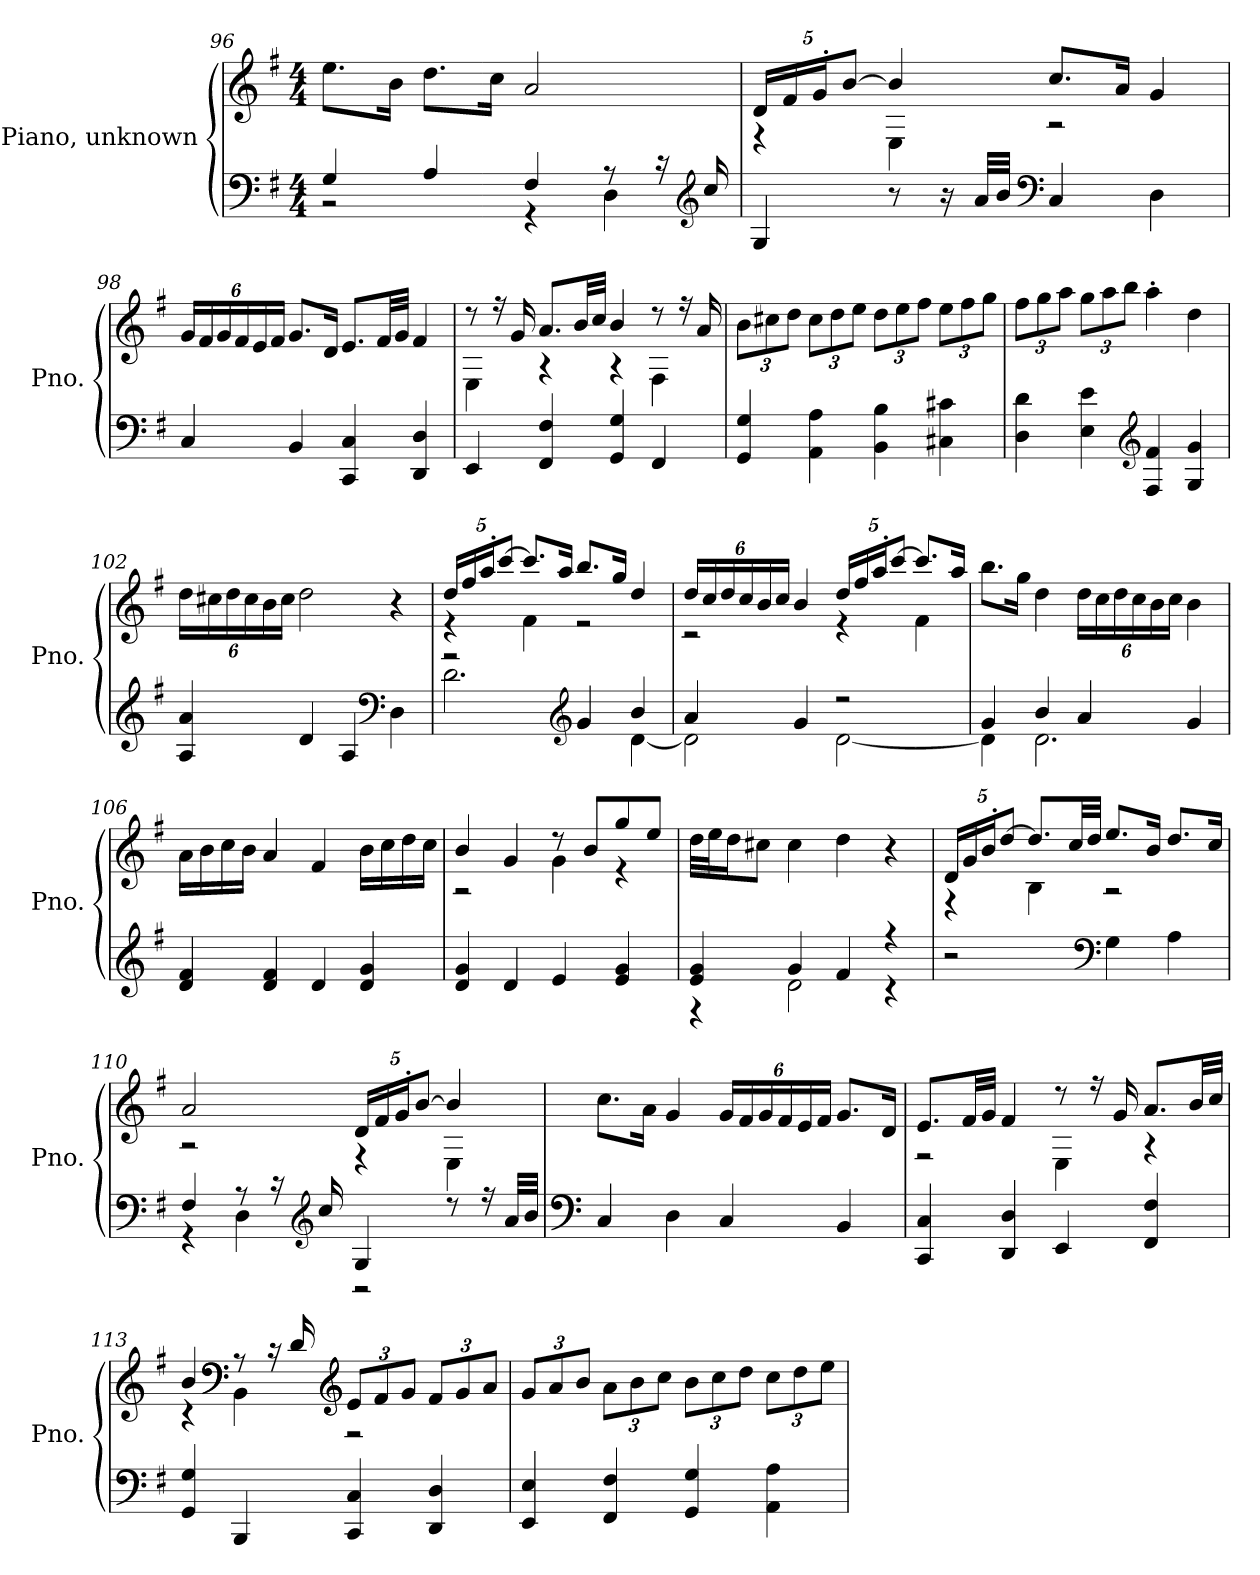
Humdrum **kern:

**kern	**kern
*part1	*part1
*staff2	*staff1
*I"Piano, unknown	*
*I'Pno.	*
!!LO:LB:g=z
*clefF4	*clefG2
*k[f#]	*k[f#]
*M4/4	*M4/4
=96	=96
*^	*
4G/	2r	8.ee\L
.	.	16b\Jk
4A/	.	8.dd\L
.	.	16cc\Jk
4F#/	4r	2a/
8r	4D\	.
16r	.	.
*clefG2	*	*
16cc/	.	.
*v	*v	*
=97	=97
*	*Xbrackettup
*	*^
4G/	20d/LL	4r
.	20f#/	.
.	20g'/J	.
.	[10b/J	.
8r	4b/]	4E\
16r	.	.
32a/LLL	.	.
32b/JJJ	.	.
*clefF4	*	*
4C/	8.cc/L	2r
.	16a/Jk	.
4D\	4g/	.
*	*v	*v
=98	=98
4C/	24g/LL
.	24f#/
.	24g/
.	24f#/
.	24e/
.	24f#/JJ
4BB/	8.g/L
.	16d/Jk
4CC/ 4C/	8.e/L
.	32f#/LL
.	32g/JJJ
4DD/ 4D/	4f#/
!!LO:LB:g=z
=99	=99
*	*^
4EE/	8r	4E\
.	16r	.
.	16g/	.
4FF#/ 4F#/	8.a/L	4r
.	32b/LL	.
.	32cc/JJJ	.
4GG/ 4G/	4b/	4r
4FF#/	8r	4F#\
.	16r	.
.	16a/	.
*	*v	*v
=100	=100
4GG/ 4G/	12b\L
.	12cc#X\
.	12dd\J
4AA\ 4A\	12cc#\L
.	12dd\
.	12ee\J
4BB\ 4B\	12dd\L
.	12ee\
.	12ff#\J
4C#X\ 4c#X\	12ee\L
.	12ff#\
.	12gg\J
=101	=101
4D\ 4d\	12ff#\L
.	12gg\
.	12aa\J
4E\ 4e\	12gg\L
.	12aa\
.	12bb\J
*clefG2	*
4F#/ 4f#/	4aa'\
4G/ 4g/	4dd\
!!LO:LB:g=z
=102	=102
4A/ 4a/	24dd\LL
.	24cc#X\
.	24dd\
.	24cc#\
.	24b\
.	24cc#\JJ
4d/	2dd\
4A/	.
*clefF4	*
4D\	4r
=103	=103
*^	*^
2r	2.d\	20dd/LL	4r
.	.	20ff#/	.
.	.	20aa'/J	.
.	.	[10ccc/J	.
.	.	8.ccc/L]	4f#\
.	.	16aa/Jk	.
*clefG2	*	*	*
4g/	.	8.bb/L	2r
.	.	16gg/Jk	.
4b/	[4d\	4dd/	.
=104	=104	=104	=104
4a/	2d\]	24dd/LL	2r
.	.	24cc/	.
.	.	24dd/	.
.	.	24cc/	.
.	.	24b/	.
.	.	24cc/JJ	.
4g/	.	4b/	.
2r	[2d\	20dd/LL	4r
.	.	20ff#/	.
.	.	20aa'/J	.
.	.	[10ccc/J	.
.	.	8.ccc/L]	4f#\
.	.	16aa/Jk	.
*	*	*v	*v
!!LO:PB:g=z
=105	=105	=105
4g/	4d\]	8.bb\L
.	.	16gg\Jk
4b/	2.d\	4dd\
4a/	.	24dd\LL
.	.	24cc\
.	.	24dd\
.	.	24cc\
.	.	24b\
.	.	24cc\JJ
4g/	.	4b\
*v	*v	*
=106	=106
4d/ 4f#/	16a\LL
.	16b\
.	16cc\
.	16b\JJ
4d/ 4f#/	4a/
4d/	4f#/
4d/ 4g/	16b\LL
.	16cc\
.	16dd\
.	16cc\JJ
=107	=107
*	*^
4d/ 4g/	4b/	2r
4d/	4g/	.
4e/	8r	4g\
.	8b/L	.
4e/ 4g/	8gg/	4r
.	8ee/J	.
*	*v	*v
=108	=108
*^	*
4e/ 4g/	4r	32dd\LLL
.	.	32ee\J
.	.	16dd\J
.	.	8cc#X\J
4g/	2d\	4cc#\
4f#/	.	4dd\
4r	4r	4r
*v	*v	*
!!LO:LB:g=z
=109	=109
*	*^
2r	20d/LL	4r
.	20g/	.
.	20b'/J	.
.	[10dd/J	.
.	8.dd/L]	4B\
.	32cc/LL	.
.	32dd/JJJ	.
*clefF4	*	*
4G\	8.ee/L	2r
.	16b/Jk	.
4A\	8.dd/L	.
.	16cc/Jk	.
=110	=110	=110
*^	*	*
4F#/	4r	2a/	2r
8r	4D\	.	.
16r	.	.	.
*clefG2	*	*	*
16cc/	.	.	.
4G/	2r	20d/LL	4r
.	.	20f#/	.
.	.	20g'/J	.
.	.	[10b/J	.
8r	.	4b/]	4E\
16r	.	.	.
32a/LLL	.	.	.
32b/JJJ	.	.	.
*v	*v	*	*
*	*v	*v
=111	=111
*clefF4	*
4C/	8.cc\L
.	16a\Jk
4D\	4g/
4C/	24g/LL
.	24f#/
.	24g/
.	24f#/
.	24e/
.	24f#/JJ
4BB/	8.g/L
.	16d/Jk
!!LO:LB:g=z
=112	=112
*	*^
4CC/ 4C/	8.e/L	2r
.	32f#/LL	.
.	32g/JJJ	.
4DD/ 4D/	4f#/	.
4EE/	8r	4E\
.	16r	.
.	16g/	.
4FF#/ 4F#/	8.a/L	4r
.	32b/LL	.
.	32cc/JJJ	.
=113	=113	=113
4GG/ 4G/	4b/	4r
*	*clefF4	*
4BBB/	8r	4BB\
.	16r	.
.	16d/	.
*	*clefG2	*
4CC/ 4C/	12e/L	2r
.	12f#/	.
.	12g/J	.
4DD/ 4D/	12f#/L	.
.	12g/	.
.	12a/J	.
*	*v	*v
=114	=114
4EE/ 4E/	12g/L
.	12a/
.	12b/J
4FF#/ 4F#/	12a\L
.	12b\
.	12cc\J
4GG/ 4G/	12b\L
.	12cc\
.	12dd\J
4AA\ 4A\	12cc\L
.	12dd\
.	12ee\J
=	=
*-	*-
